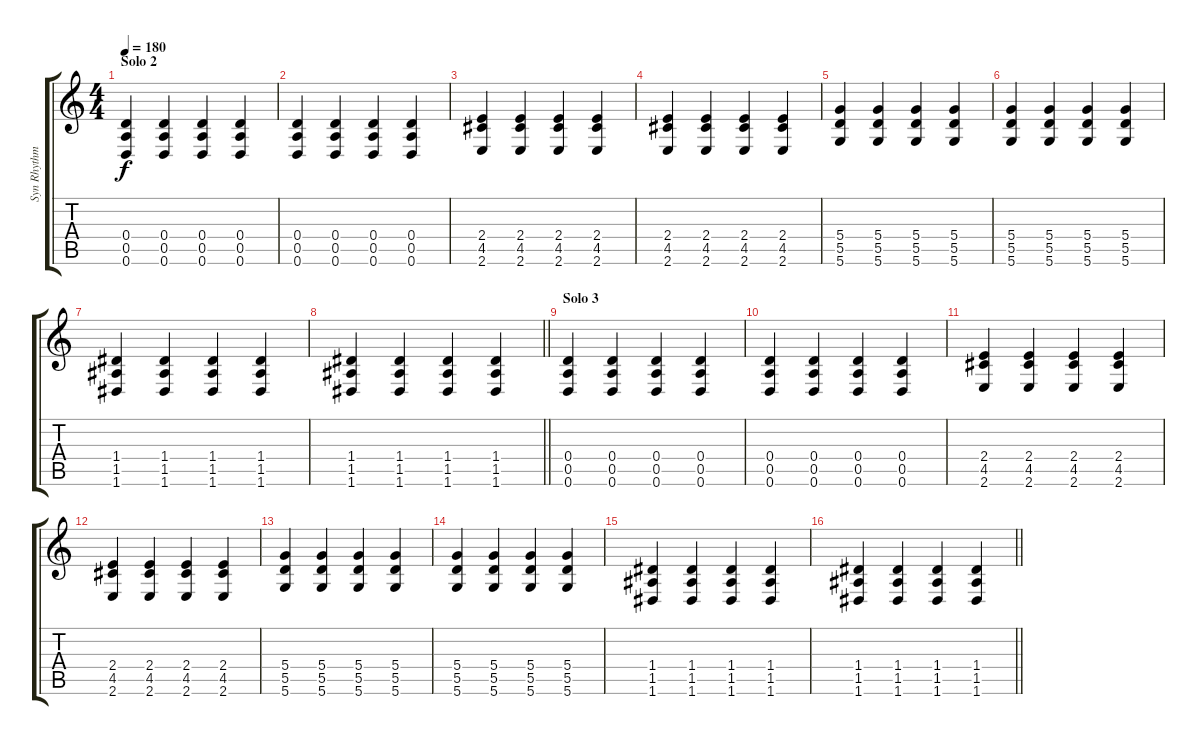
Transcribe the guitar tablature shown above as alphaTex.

\track ("Syn Rhythm" "Syn Rhythm") {instrument overdrivenguitar}
\staff {score tabs}
\tuning (E4 B3 G3 D3 A2 D2) {hide}
\ts (4 4)
\section ("" "Solo 2")
\tempo 180
\clef g2
\ks c
(0.4 0.5 0.6).4{dy f} (0.4 0.5 0.6).4 (0.4 0.5 0.6).4 (0.4 0.5 0.6).4 |
(0.4 0.5 0.6).4 (0.4 0.5 0.6).4 (0.4 0.5 0.6).4 (0.4 0.5 0.6).4 |
(2.4 4.5 2.6).4 (2.4 4.5 2.6).4 (2.4 4.5 2.6).4 (2.4 4.5 2.6).4 |
(2.4 4.5 2.6).4 (2.4 4.5 2.6).4 (2.4 4.5 2.6).4 (2.4 4.5 2.6).4 |
(5.4 5.5 5.6).4 (5.4 5.5 5.6).4 (5.4 5.5 5.6).4 (5.4 5.5 5.6).4 |
(5.4 5.5 5.6).4 (5.4 5.5 5.6).4 (5.4 5.5 5.6).4 (5.4 5.5 5.6).4 |
(1.4 1.5 1.6).4 (1.4 1.5 1.6).4 (1.4 1.5 1.6).4 (1.4 1.5 1.6).4 |
\barLineRight lightlight
(1.4 1.5 1.6).4 (1.4 1.5 1.6).4 (1.4 1.5 1.6).4 (1.4 1.5 1.6).4 |
\section ("" "Solo 3")
(0.4 0.5 0.6).4 (0.4 0.5 0.6).4 (0.4 0.5 0.6).4 (0.4 0.5 0.6).4 |
(0.4 0.5 0.6).4 (0.4 0.5 0.6).4 (0.4 0.5 0.6).4 (0.4 0.5 0.6).4 |
(2.4 4.5 2.6).4 (2.4 4.5 2.6).4 (2.4 4.5 2.6).4 (2.4 4.5 2.6).4 |
(2.4 4.5 2.6).4 (2.4 4.5 2.6).4 (2.4 4.5 2.6).4 (2.4 4.5 2.6).4 |
(5.4 5.5 5.6).4 (5.4 5.5 5.6).4 (5.4 5.5 5.6).4 (5.4 5.5 5.6).4 |
(5.4 5.5 5.6).4 (5.4 5.5 5.6).4 (5.4 5.5 5.6).4 (5.4 5.5 5.6).4 |
(1.4 1.5 1.6).4 (1.4 1.5 1.6).4 (1.4 1.5 1.6).4 (1.4 1.5 1.6).4 |
\barLineRight lightlight
(1.4 1.5 1.6).4 (1.4 1.5 1.6).4 (1.4 1.5 1.6).4 (1.4 1.5 1.6).4
